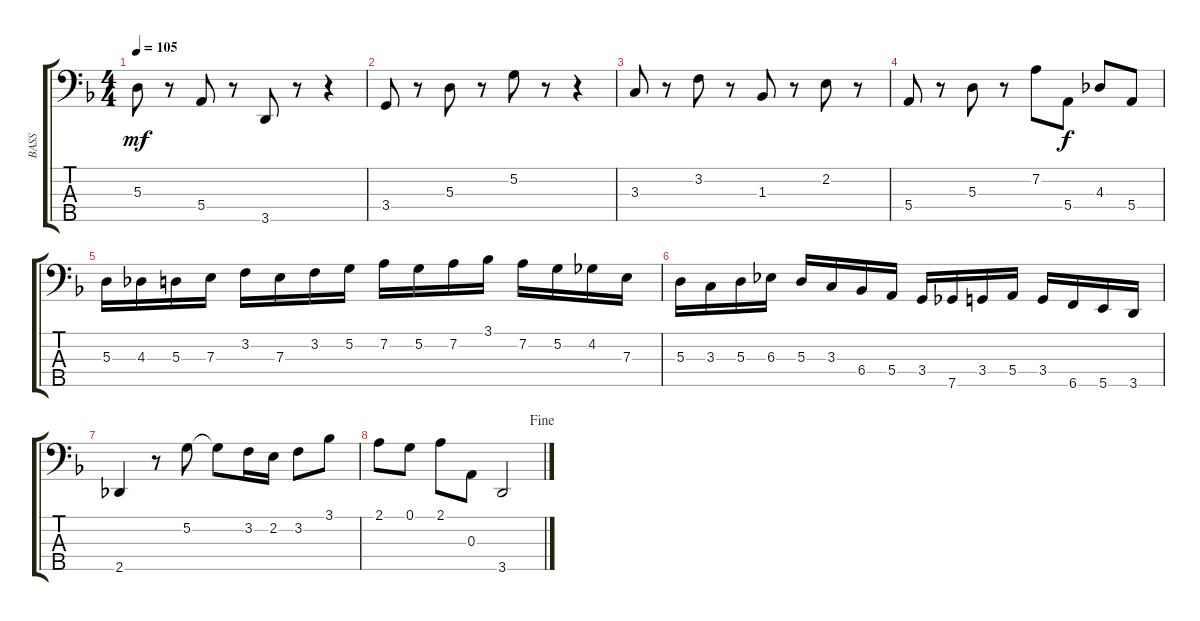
\track ("BASS" "BASS") {instrument electricbassfinger}
\staff {score tabs}
\tuning (G2 D2 A1 E1 B0) {hide}
\ts (4 4)
\tempo 105
\clef f4
\ks dminor
5.3.8{dy mf} r.8 5.4.8 r.8 3.5.8 r.8 r.4 |
3.4.8 r.8 5.3.8 r.8 5.2.8 r.8 r.4 |
3.3.8 r.8 3.2.8 r.8 1.3.8 r.8 2.2.8 r.8 |
5.4.8 r.8 5.3.8 r.8 7.2.8 5.4.8{dy f} 4.3.8 5.4.8 |
5.3.16 4.3.16 5.3.16 7.3.16 3.2.16 7.3.16 3.2.16 5.2.16 7.2.16 5.2.16 7.2.16 3.1.16 7.2.16 5.2.16 4.2.16 7.3.16 |
5.3.16 3.3.16 5.3.16 6.3.16 5.3.16 3.3.16 6.4.16 5.4.16 3.4.16 7.5.16 3.4.16 5.4.16 3.4.16 6.5.16 5.5.16 3.5.16 |
2.5.4 r.8 5.2.8 5.2{t}.8 3.2.16 2.2.16 3.2.8 3.1.8 |
\jump fine
2.1.8 0.1.8 2.1.8 0.3.8 3.5.2
